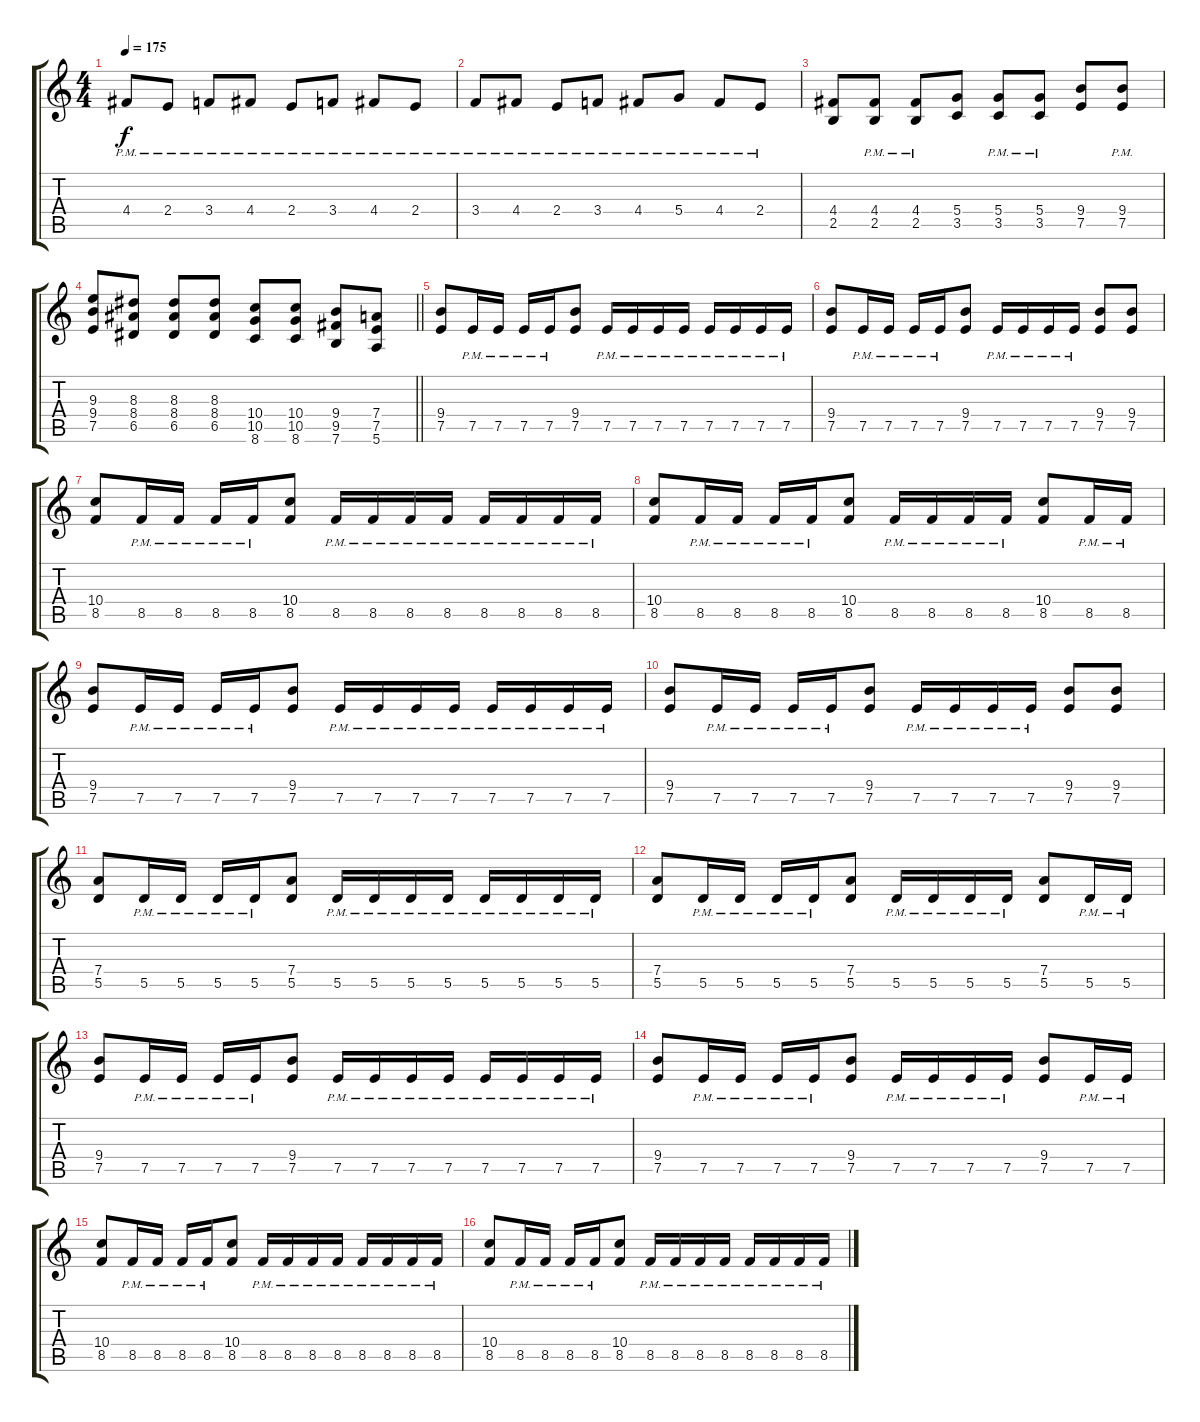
\track "" {instrument distortionguitar}
\staff {score tabs}
\tuning (E4 B3 G3 D3 A2 E2) {hide}
\ts (4 4)
\tempo 175
\clef g2
\ks c
4.4{pm}.8{dy f} 2.4{pm}.8 3.4{pm}.8 4.4{pm}.8 2.4{pm}.8 3.4{pm}.8 4.4{pm}.8 2.4{pm}.8 |
3.4{pm}.8 4.4{pm}.8 2.4{pm}.8 3.4{pm}.8 4.4{pm}.8 5.4{pm}.8 4.4{pm}.8 2.4{pm}.8 |
(4.4 2.5).8 (4.4{pm} 2.5{pm}).8 (4.4{pm} 2.5{pm}).8 (5.4 3.5).8 (5.4{pm} 3.5{pm}).8 (5.4{pm} 3.5{pm}).8 (9.4 7.5).8 (9.4{pm} 7.5{pm}).8 |
\barLineRight lightlight
(9.3 9.4 7.5).8 (8.3 8.4 6.5).8 (8.3 8.4 6.5).8 (8.3 8.4 6.5).8 (10.4 10.5 8.6).8 (10.4 10.5 8.6).8 (9.4 9.5 7.6).8 (7.4 7.5 5.6).8 |
(9.4 7.5).8 7.5{pm}.16 7.5{pm}.16 7.5{pm}.16 7.5{pm}.16 (9.4 7.5).8 7.5{pm}.16 7.5{pm}.16 7.5{pm}.16 7.5{pm}.16 7.5{pm}.16 7.5{pm}.16 7.5{pm}.16 7.5{pm}.16 |
(9.4 7.5).8 7.5{pm}.16 7.5{pm}.16 7.5{pm}.16 7.5{pm}.16 (9.4 7.5).8 7.5{pm}.16 7.5{pm}.16 7.5{pm}.16 7.5{pm}.16 (9.4 7.5).8 (9.4 7.5).8 |
(10.4 8.5).8 8.5{pm}.16 8.5{pm}.16 8.5{pm}.16 8.5{pm}.16 (10.4 8.5).8 8.5{pm}.16 8.5{pm}.16 8.5{pm}.16 8.5{pm}.16 8.5{pm}.16 8.5{pm}.16 8.5{pm}.16 8.5{pm}.16 |
(10.4 8.5).8 8.5{pm}.16 8.5{pm}.16 8.5{pm}.16 8.5{pm}.16 (10.4 8.5).8 8.5{pm}.16 8.5{pm}.16 8.5{pm}.16 8.5{pm}.16 (10.4 8.5).8 8.5{pm}.16 8.5{pm}.16 |
(9.4 7.5).8 7.5{pm}.16 7.5{pm}.16 7.5{pm}.16 7.5{pm}.16 (9.4 7.5).8 7.5{pm}.16 7.5{pm}.16 7.5{pm}.16 7.5{pm}.16 7.5{pm}.16 7.5{pm}.16 7.5{pm}.16 7.5{pm}.16 |
(9.4 7.5).8 7.5{pm}.16 7.5{pm}.16 7.5{pm}.16 7.5{pm}.16 (9.4 7.5).8 7.5{pm}.16 7.5{pm}.16 7.5{pm}.16 7.5{pm}.16 (9.4 7.5).8 (9.4 7.5).8 |
(7.4 5.5).8 5.5{pm}.16 5.5{pm}.16 5.5{pm}.16 5.5{pm}.16 (7.4 5.5).8 5.5{pm}.16 5.5{pm}.16 5.5{pm}.16 5.5{pm}.16 5.5{pm}.16 5.5{pm}.16 5.5{pm}.16 5.5{pm}.16 |
(7.4 5.5).8 5.5{pm}.16 5.5{pm}.16 5.5{pm}.16 5.5{pm}.16 (7.4 5.5).8 5.5{pm}.16 5.5{pm}.16 5.5{pm}.16 5.5{pm}.16 (7.4 5.5).8 5.5{pm}.16 5.5{pm}.16 |
(9.4 7.5).8 7.5{pm}.16 7.5{pm}.16 7.5{pm}.16 7.5{pm}.16 (9.4 7.5).8 7.5{pm}.16 7.5{pm}.16 7.5{pm}.16 7.5{pm}.16 7.5{pm}.16 7.5{pm}.16 7.5{pm}.16 7.5{pm}.16 |
(9.4 7.5).8 7.5{pm}.16 7.5{pm}.16 7.5{pm}.16 7.5{pm}.16 (9.4 7.5).8 7.5{pm}.16 7.5{pm}.16 7.5{pm}.16 7.5{pm}.16 (9.4 7.5).8 7.5{pm}.16 7.5{pm}.16 |
(10.4 8.5).8 8.5{pm}.16 8.5{pm}.16 8.5{pm}.16 8.5{pm}.16 (10.4 8.5).8 8.5{pm}.16 8.5{pm}.16 8.5{pm}.16 8.5{pm}.16 8.5{pm}.16 8.5{pm}.16 8.5{pm}.16 8.5{pm}.16 |
(10.4 8.5).8 8.5{pm}.16 8.5{pm}.16 8.5{pm}.16 8.5{pm}.16 (10.4 8.5).8 8.5{pm}.16 8.5{pm}.16 8.5{pm}.16 8.5{pm}.16 8.5{pm}.16 8.5{pm}.16 8.5{pm}.16 8.5{pm}.16
